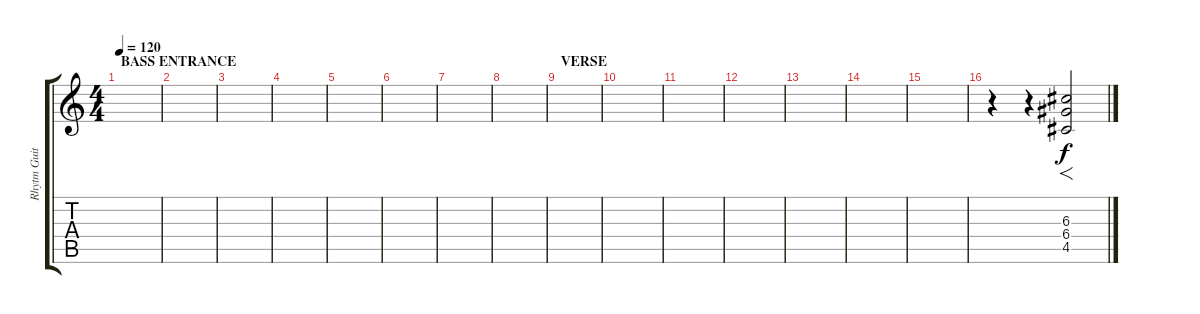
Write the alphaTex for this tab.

\track ("Rhytm Guitar" "Rhytm Guit") {instrument distortionguitar}
\staff {score tabs}
\tuning (E4 B3 G3 D3 A2 D2) {hide}
\ts (4 4)
\section ("" "BASS ENTRANCE")
\tempo 120
\clef g2
\ks c
|
|
|
|
|
|
|
|
\section ("" "VERSE")
|
|
|
|
|
|
|
r.4 r.4 (6.3 6.4 4.5).2{f}
